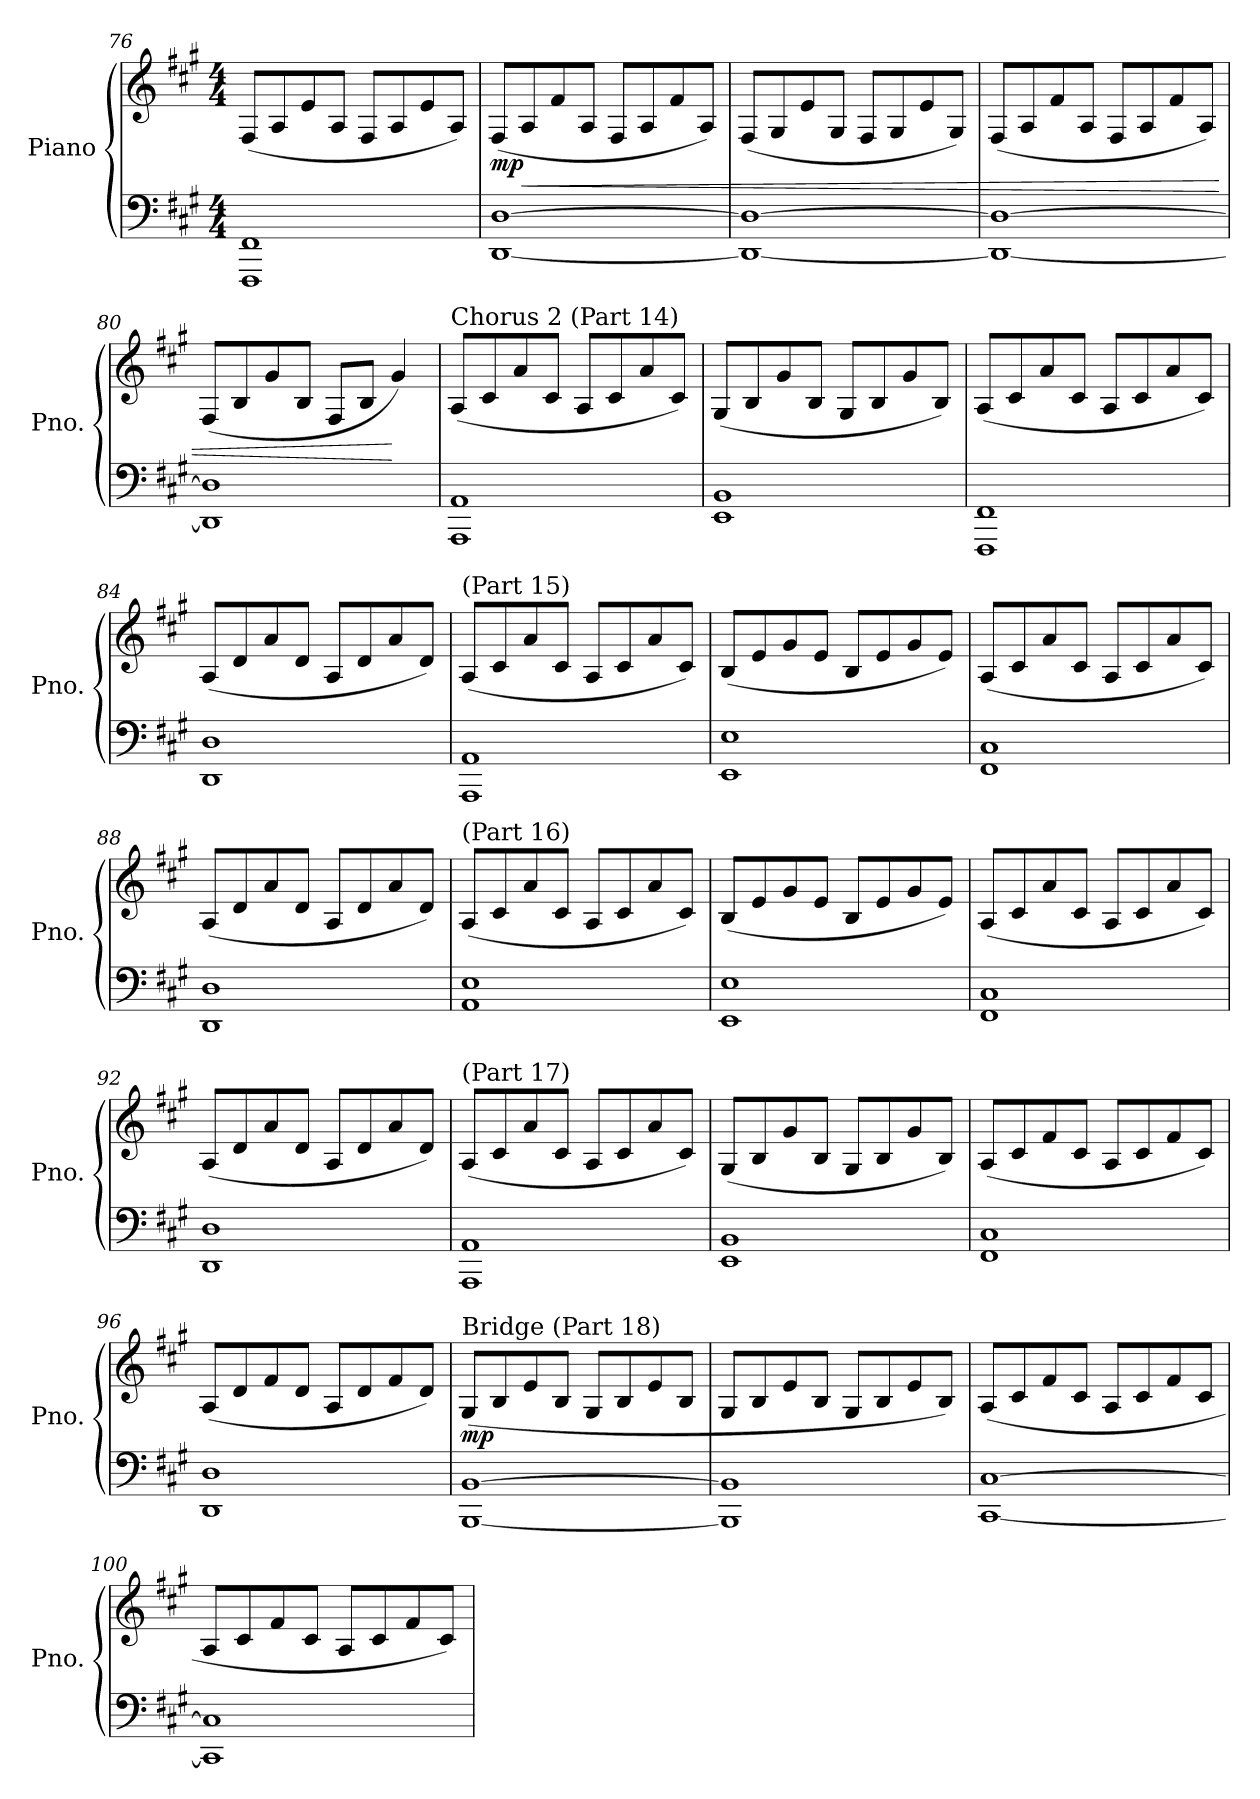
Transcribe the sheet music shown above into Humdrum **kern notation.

**kern	**kern	**dynam
*part1	*part1	*part1
*staff2	*staff1	*staff1/2
*I"Piano	*	*
*I'Pno.	*	*
*clefF4	*clefG2	*
*k[f#c#g#]	*k[f#c#g#]	*
*M4/4	*M4/4	*
=76	=76	=76
1FFF# 1FF#	(8F#/L	.
.	8A/	.
.	8e/	.
.	8A/J	.
.	8F#/L	.
.	8A/	.
.	8e/	.
.	8A/J)	.
=77	=77	=77
!	!	!LO:DY:b
[1DD [1D	(>8F#/L	mp
!	!	!LO:HP:b
.	8A/	<
.	8f#/	.
.	8A/J	.
.	8F#/L	.
.	8A/	.
.	8f#/	.
.	8A/J)	.
=78	=78	=78
1DD_ 1D_	(>8F#/L	.
.	8G#/	.
.	8e/	.
.	8G#/J	.
.	8F#/L	.
.	8G#/	.
.	8e/	.
.	8G#/J)	.
=79	=79	=79
1DD_ 1D_	(>8F#/L	.
.	8A/	.
.	8f#/	.
.	8A/J	.
.	8F#/L	.
.	8A/	.
.	8f#/	.
.	8A/J)	.
!!LO:LB:g=z
=80	=80	=80
1DD] 1D]	(>8F#/L	.
.	8B/	.
.	8g#/	.
.	8B/J	.
.	8F#/L	.
.	8B/J	.
.	4g#/)	[
=81	=81	=81
!	!LO:TX:a:t=Chorus 2 (Part 14)	!
1AAA 1AA	(8A/L	.
.	8c#/	.
.	8a/	.
.	8c#/J	.
.	8A/L	.
.	8c#/	.
.	8a/	.
.	8c#/J)	.
=82	=82	=82
1EE 1BB	(8G#/L	.
.	8B/	.
.	8g#/	.
.	8B/J	.
.	8G#/L	.
.	8B/	.
.	8g#/	.
.	8B/J)	.
=83	=83	=83
1FFF# 1FF#	(8A/L	.
.	8c#/	.
.	8a/	.
.	8c#/J	.
.	8A/L	.
.	8c#/	.
.	8a/	.
.	8c#/J)	.
=84	=84	=84
1DD 1D	(8A/L	.
.	8d/	.
.	8a/	.
.	8d/J	.
.	8A/L	.
.	8d/	.
.	8a/	.
.	8d/J)	.
!!LO:PB:g=z
=85	=85	=85
!	!LO:TX:a:t=(Part 15)	!
1AAA 1AA	(8A/L	.
.	8c#/	.
.	8a/	.
.	8c#/J	.
.	8A/L	.
.	8c#/	.
.	8a/	.
.	8c#/J)	.
=86	=86	=86
1EE 1E	(8B/L	.
.	8e/	.
.	8g#/	.
.	8e/J	.
.	8B/L	.
.	8e/	.
.	8g#/	.
.	8e/J)	.
=87	=87	=87
1FF# 1C#	(8A/L	.
.	8c#/	.
.	8a/	.
.	8c#/J	.
.	8A/L	.
.	8c#/	.
.	8a/	.
.	8c#/J)	.
=88	=88	=88
1DD 1D	(8A/L	.
.	8d/	.
.	8a/	.
.	8d/J	.
.	8A/L	.
.	8d/	.
.	8a/	.
.	8d/J)	.
!!LO:LB:g=z
=89	=89	=89
!	!LO:TX:a:t=(Part 16)	!
1AA 1E	(8A/L	.
.	8c#/	.
.	8a/	.
.	8c#/J	.
.	8A/L	.
.	8c#/	.
.	8a/	.
.	8c#/J)	.
=90	=90	=90
1EE 1E	(8B/L	.
.	8e/	.
.	8g#/	.
.	8e/J	.
.	8B/L	.
.	8e/	.
.	8g#/	.
.	8e/J)	.
=91	=91	=91
1FF# 1C#	(8A/L	.
.	8c#/	.
.	8a/	.
.	8c#/J	.
.	8A/L	.
.	8c#/	.
.	8a/	.
.	8c#/J)	.
=92	=92	=92
1DD 1D	(8A/L	.
.	8d/	.
.	8a/	.
.	8d/J	.
.	8A/L	.
.	8d/	.
.	8a/	.
.	8d/J)	.
!!LO:LB:g=z
=93	=93	=93
!	!LO:TX:a:t=(Part 17)	!
1AAA 1AA	(8A/L	.
.	8c#/	.
.	8a/	.
.	8c#/J	.
.	8A/L	.
.	8c#/	.
.	8a/	.
.	8c#/J)	.
=94	=94	=94
1EE 1BB	(8G#/L	.
.	8B/	.
.	8g#/	.
.	8B/J	.
.	8G#/L	.
.	8B/	.
.	8g#/	.
.	8B/J)	.
=95	=95	=95
1FF# 1C#	(8A/L	.
.	8c#/	.
.	8f#/	.
.	8c#/J	.
.	8A/L	.
.	8c#/	.
.	8f#/	.
.	8c#/J)	.
=96	=96	=96
1DD 1D	(8A/L	.
.	8d/	.
.	8f#/	.
.	8d/J	.
.	8A/L	.
.	8d/	.
.	8f#/	.
.	8d/J)	.
!!LO:LB:g=z
=97	=97	=97
!	!LO:TX:a:t=Bridge (Part 18)	!
!	!	!LO:DY:b
[1BBB [1BB	(8G#/L	mp
.	8B/	.
.	8e/	.
.	8B/J	.
.	8G#/L	.
.	8B/	.
.	8e/	.
.	8B/J	.
=98	=98	=98
1BBB] 1BB]	8G#/L	.
.	8B/	.
.	8e/	.
.	8B/J	.
.	8G#/L	.
.	8B/	.
.	8e/	.
.	8B/J)	.
=99	=99	=99
[1CC# [1C#	(8A/L	.
.	8c#/	.
.	8f#/	.
.	8c#/J	.
.	8A/L	.
.	8c#/	.
.	8f#/	.
.	8c#/J	.
=100	=100	=100
1CC#] 1C#]	8A/L	.
.	8c#/	.
.	8f#/	.
.	8c#/J	.
.	8A/L	.
.	8c#/	.
.	8f#/	.
.	8c#/J)	.
=	=	=
*-	*-	*-
